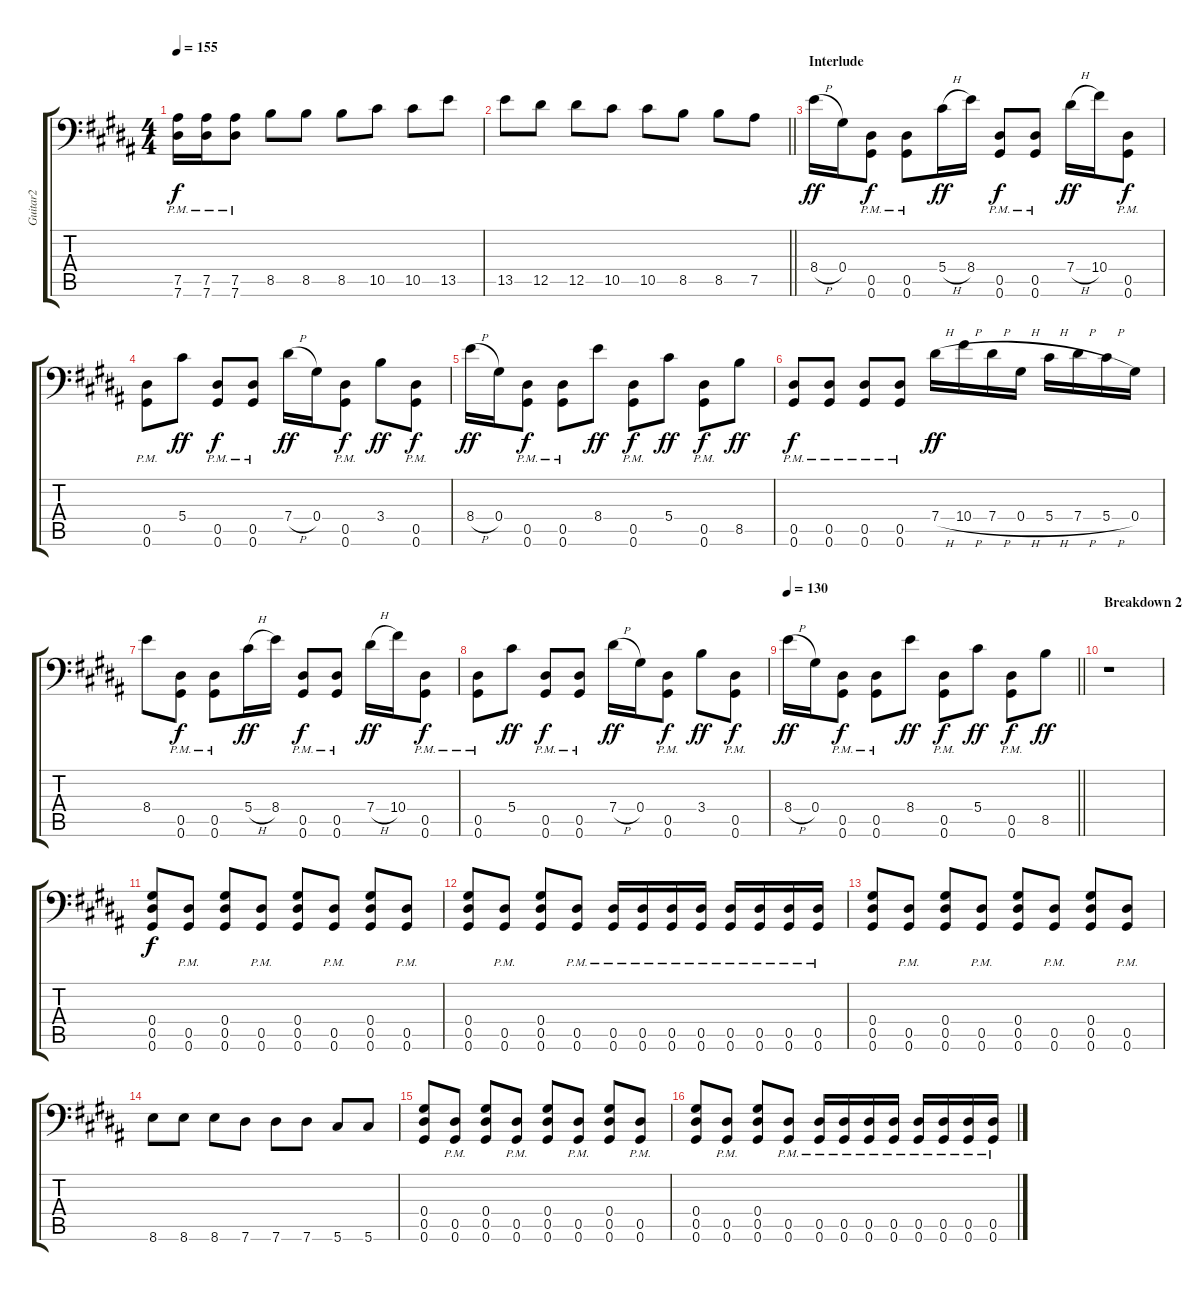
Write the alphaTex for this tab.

\track ("Guitar2" "Guitar2") {instrument distortionguitar}
\staff {score tabs}
\tuning (Bb3 F3 Db3 Ab2 Eb2 Ab1) {hide}
\ts (4 4)
\tempo 155
\clef f4
\ks g#minor
(7.5{pm} 7.6{pm}).16{dy f} (7.5{pm} 7.6{pm}).16 (7.5{pm} 7.6{pm}).8 8.5.8 8.5.8 8.5.8 10.5.8 10.5.8 13.5.8 |
\barLineRight lightlight
13.5.8 12.5.8 12.5.8 10.5.8 10.5.8 8.5.8 8.5.8 7.5.8 |
\section ("" "Interlude")
8.4{h}.16{dy ff} 0.4.16 (0.5{pm} 0.6{pm}).8{dy f} (0.5{pm} 0.6{pm}).8 5.4{h}.16{dy ff} 8.4.16 (0.5{pm} 0.6{pm}).8{dy f} (0.5{pm} 0.6{pm}).8 7.4{h}.16{dy ff} 10.4.16 (0.5{pm} 0.6{pm}).8{dy f} |
(0.5{pm} 0.6{pm}).8 5.4.8{dy ff} (0.5{pm} 0.6{pm}).8{dy f} (0.5{pm} 0.6{pm}).8 7.4{h}.16{dy ff} 0.4.16 (0.5{pm} 0.6{pm}).8{dy f} 3.4.8{dy ff} (0.5{pm} 0.6{pm}).8{dy f} |
8.4{h}.16{dy ff} 0.4.16 (0.5{pm} 0.6{pm}).8{dy f} (0.5{pm} 0.6{pm}).8 8.4.8{dy ff} (0.5{pm} 0.6{pm}).8{dy f} 5.4.8{dy ff} (0.5{pm} 0.6{pm}).8{dy f} 8.5.8{dy ff} |
(0.5{pm} 0.6{pm}).8{dy f} (0.5{pm} 0.6{pm}).8 (0.5{pm} 0.6{pm}).8 (0.5{pm} 0.6{pm}).8 7.4{h}.16{dy ff} 10.4{h}.16 7.4{h}.16 0.4{h}.16 5.4{h}.16 7.4{h}.16 5.4{h}.16 0.4.16 |
8.4.8 (0.5{pm} 0.6{pm}).8{dy f} (0.5{pm} 0.6{pm}).8 5.4{h}.16{dy ff} 8.4.16 (0.5{pm} 0.6{pm}).8{dy f} (0.5{pm} 0.6{pm}).8 7.4{h}.16{dy ff} 10.4.16 (0.5{pm} 0.6{pm}).8{dy f} |
(0.5{pm} 0.6{pm}).8 5.4.8{dy ff} (0.5{pm} 0.6{pm}).8{dy f} (0.5{pm} 0.6{pm}).8 7.4{h}.16{dy ff} 0.4.16 (0.5{pm} 0.6{pm}).8{dy f} 3.4.8{dy ff} (0.5{pm} 0.6{pm}).8{dy f} |
\tempo 130
\barLineRight lightlight
8.4{h}.16{dy ff} 0.4.16 (0.5{pm} 0.6{pm}).8{dy f} (0.5{pm} 0.6{pm}).8 8.4.8{dy ff} (0.5{pm} 0.6{pm}).8{dy f} 5.4.8{dy ff} (0.5{pm} 0.6{pm}).8{dy f} 8.5.8{dy ff} |
\section ("" "Breakdown 2")
r.1 |
(0.4 0.5 0.6).8{dy f} (0.5{pm} 0.6{pm}).8 (0.4 0.5 0.6).8 (0.5{pm} 0.6{pm}).8 (0.4 0.5 0.6).8 (0.5{pm} 0.6{pm}).8 (0.4 0.5 0.6).8 (0.5{pm} 0.6{pm}).8 |
(0.4 0.5 0.6).8 (0.5{pm} 0.6{pm}).8 (0.4 0.5 0.6).8 (0.5{pm} 0.6{pm}).8 (0.5{pm} 0.6{pm}).16 (0.5{pm} 0.6{pm}).16 (0.5{pm} 0.6{pm}).16 (0.5{pm} 0.6{pm}).16 (0.5{pm} 0.6{pm}).16 (0.5{pm} 0.6{pm}).16 (0.5{pm} 0.6{pm}).16 (0.5{pm} 0.6{pm}).16 |
(0.4 0.5 0.6).8 (0.5{pm} 0.6{pm}).8 (0.4 0.5 0.6).8 (0.5{pm} 0.6{pm}).8 (0.4 0.5 0.6).8 (0.5{pm} 0.6{pm}).8 (0.4 0.5 0.6).8 (0.5{pm} 0.6{pm}).8 |
8.6.8 8.6.8 8.6.8 7.6.8 7.6.8 7.6.8 5.6.8 5.6.8 |
(0.4 0.5 0.6).8 (0.5{pm} 0.6{pm}).8 (0.4 0.5 0.6).8 (0.5{pm} 0.6{pm}).8 (0.4 0.5 0.6).8 (0.5{pm} 0.6{pm}).8 (0.4 0.5 0.6).8 (0.5{pm} 0.6{pm}).8 |
(0.4 0.5 0.6).8 (0.5{pm} 0.6{pm}).8 (0.4 0.5 0.6).8 (0.5{pm} 0.6{pm}).8 (0.5{pm} 0.6{pm}).16 (0.5{pm} 0.6{pm}).16 (0.5{pm} 0.6{pm}).16 (0.5{pm} 0.6{pm}).16 (0.5{pm} 0.6{pm}).16 (0.5{pm} 0.6{pm}).16 (0.5{pm} 0.6{pm}).16 (0.5{pm} 0.6{pm}).16
